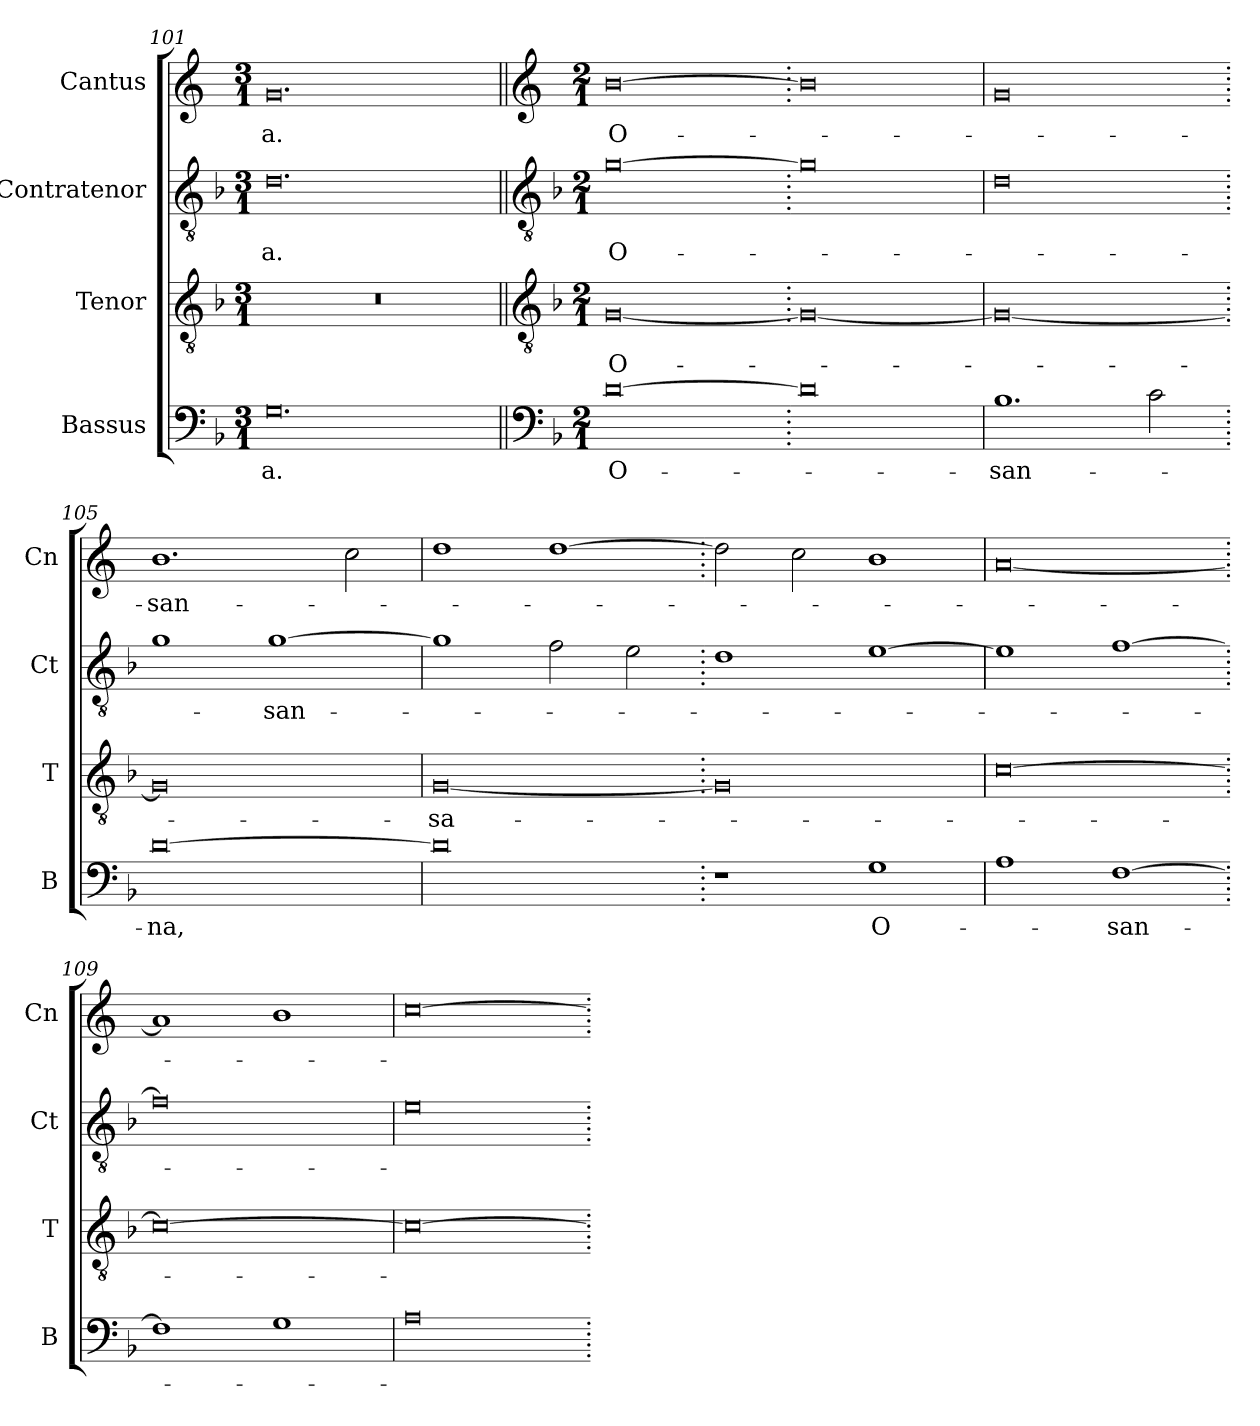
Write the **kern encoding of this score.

**kern	**text	**kern	**text	**kern	**text	**kern	**text
*part4	*part4	*part3	*part3	*part2	*part2	*part1	*part1
*staff4	*staff4	*staff3	*staff3	*staff2	*staff2	*staff1	*staff1
*I"Bassus	*	*I"Tenor	*	*I"Contratenor	*	*I"Cantus	*
*I'B	*	*I'T	*	*I'Ct	*	*I'Cn	*
*clefF4	*	*clefGv2	*	*clefGv2	*	*clefG2	*
*k[b-]	*	*k[b-]	*	*k[b-]	*	*k[]	*
*M3/1	*	*M3/1	*	*M3/1	*	*M3/1	*
=101	=101	=101	=101	=101	=101	=101	=101
0.G	-a.	0.r	.	0.d	-a.	0.g	-a.
!!LO:LB:g=z
=102||	=102||	=102||	=102||	=102||	=102||	=102||	=102||
*clefF4	*	*clefGv2	*	*clefGv2	*	*clefG2	*
*k[b-]	*	*k[b-]	*	*k[b-]	*	*k[]	*
*M2/1	*	*M2/1	*	*M2/1	*	*M2/1	*
*	*	*	*	*	*	*MM480	*
[0d	O-	[0G	O-	[0g	O-	[0b	O-
=103.	=103.	=103.	=103.	=103.	=103.	=103.	=103.
0d]	.	0G_	.	0g]	.	0b]	.
=104	=104	=104	=104	=104	=104	=104	=104
1.B-	-san-	0G_	.	0d	.	0g	.
2c\	.	.	.	.	.	.	.
=105.	=105.	=105.	=105.	=105.	=105.	=105.	=105.
[0d	-na,	0G]	.	1g	.	1.b	-san-
.	.	.	.	[1g	-san-	.	.
.	.	.	.	.	.	2cc\	.
=106	=106	=106	=106	=106	=106	=106	=106
0d]	.	[0G	-sa-	1g]	.	1dd	.
.	.	.	.	2f\	.	[1dd	.
.	.	.	.	2e\	.	.	.
=107.	=107.	=107.	=107.	=107.	=107.	=107.	=107.
1r	.	0G]	.	1d	.	2dd\]	.
.	.	.	.	.	.	2cc\	.
1G	O-	.	.	[1e	.	1b	.
=108	=108	=108	=108	=108	=108	=108	=108
1A	.	[0c	.	1e]	.	[0a	.
[1F	-san-	.	.	[1f	.	.	.
=109.	=109.	=109.	=109.	=109.	=109.	=109.	=109.
1F]	.	0c_	.	0f]	.	1a]	.
1G	.	.	.	.	.	1b	.
=110	=110	=110	=110	=110	=110	=110	=110
0A	.	0c_	.	0e	.	[0cc	.
=.	=.	=.	=.	=.	=.	=.	=.
*-	*-	*-	*-	*-	*-	*-	*-
